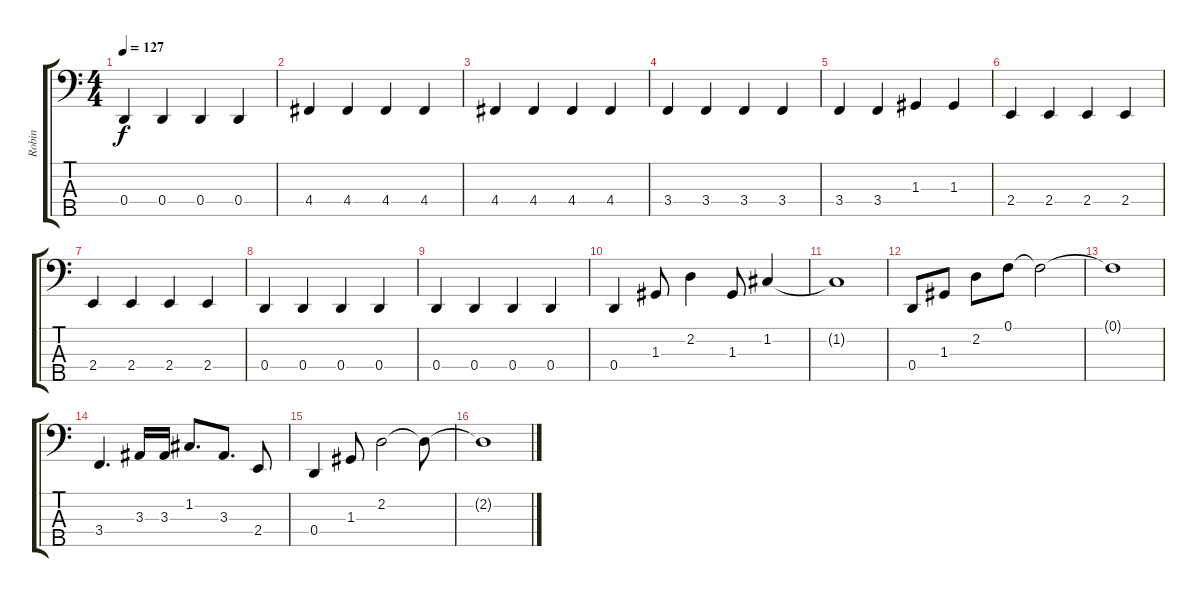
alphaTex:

\track ("Robin" "Robin") {instrument electricbasspick}
\staff {score tabs}
\tuning (F2 C2 G1 D1 A0) {hide}
\ts (4 4)
\tempo 127
\clef f4
\ks c
0.4.4{dy f} 0.4.4 0.4.4 0.4.4 |
4.4.4 4.4.4 4.4.4 4.4.4 |
4.4.4 4.4.4 4.4.4 4.4.4 |
3.4.4 3.4.4 3.4.4 3.4.4 |
3.4.4 3.4.4 1.3.4 1.3.4 |
2.4.4 2.4.4 2.4.4 2.4.4 |
2.4.4 2.4.4 2.4.4 2.4.4 |
0.4.4 0.4.4 0.4.4 0.4.4 |
0.4.4 0.4.4 0.4.4 0.4.4 |
0.4.4 1.3.8 2.2.4 1.3.8 1.2.4 |
1.2{t}.1 |
0.4.8 1.3.8 2.2.8 0.1.8 0.1{t}.2 |
0.1{t}.1 |
3.4.4{d} 3.3.16 3.3.16 1.2.8{d} 3.3.8{d} 2.4.8 |
0.4.4 1.3.8 2.2.2 2.2{t}.8 |
2.2{t}.1
